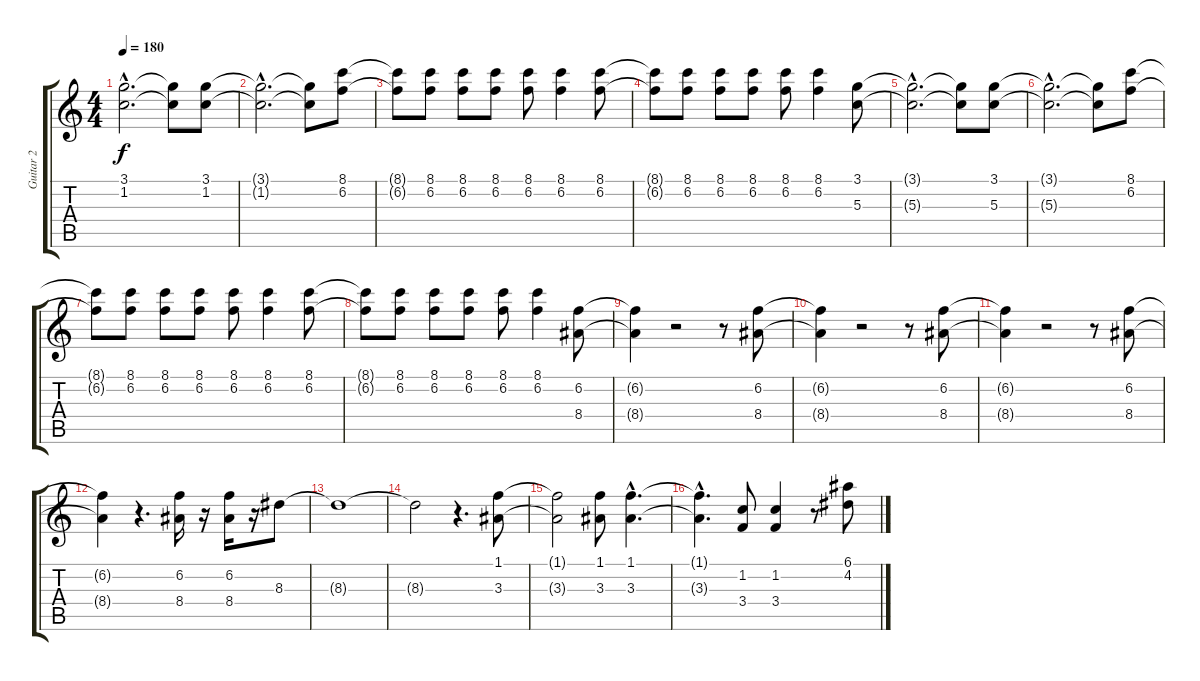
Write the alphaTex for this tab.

\track ("Guitar 2" "Guitar 2") {instrument overdrivenguitar}
\staff {score tabs}
\tuning (E4 B3 G3 D3 A2 E2) {hide}
\ts (4 4)
\tempo 180
\clef g2
\ks c
(3.1{hac t} 1.2{hac t}).2{d dy f} (3.1{t} 1.2{t}).8 (3.1 1.2).8 |
(3.1{hac t} 1.2{hac t}).2{d} (3.1{t} 1.2{t}).8 (8.1 6.2).8 |
(8.1{t} 6.2{t}).8 (8.1 6.2).8 (8.1 6.2).8 (8.1 6.2).8 (8.1 6.2).8 (8.1 6.2).4 (8.1 6.2).8 |
(8.1{t} 6.2{t}).8 (8.1 6.2).8 (8.1 6.2).8 (8.1 6.2).8 (8.1 6.2).8 (8.1 6.2).4 (3.1 5.3).8 |
(3.1{hac t} 5.3{hac t}).2{d} (3.1{t} 5.3{t}).8 (3.1 5.3).8 |
(3.1{hac t} 5.3{hac t}).2{d} (3.1{t} 5.3{t}).8 (8.1 6.2).8 |
(8.1{t} 6.2{t}).8 (8.1 6.2).8 (8.1 6.2).8 (8.1 6.2).8 (8.1 6.2).8 (8.1 6.2).4 (8.1 6.2).8 |
(8.1{t} 6.2{t}).8 (8.1 6.2).8 (8.1 6.2).8 (8.1 6.2).8 (8.1 6.2).8 (8.1 6.2).4 (6.2 8.4).8 |
(6.2{t} 8.4{t}).4 r.2 r.8 (6.2 8.4).8 |
(6.2{t} 8.4{t}).4 r.2 r.8 (6.2 8.4).8 |
(6.2{t} 8.4{t}).4 r.2 r.8 (6.2 8.4).8 |
(6.2{t} 8.4{t}).4 r.4{d} (6.2 8.4).16 r.16 (6.2 8.4).16 r.16 8.3.8 |
8.3{t}.1 |
8.3{t}.2 r.4{d} (1.1 3.3).8 |
(1.1{t} 3.3{t}).2 (1.1 3.3).8 (1.1{hac} 3.3{hac}).4{d} |
(1.1{hac t} 3.3{hac t}).4{d} (1.2 3.4).8 (1.2 3.4).4 r.8 (6.1 4.2).8
